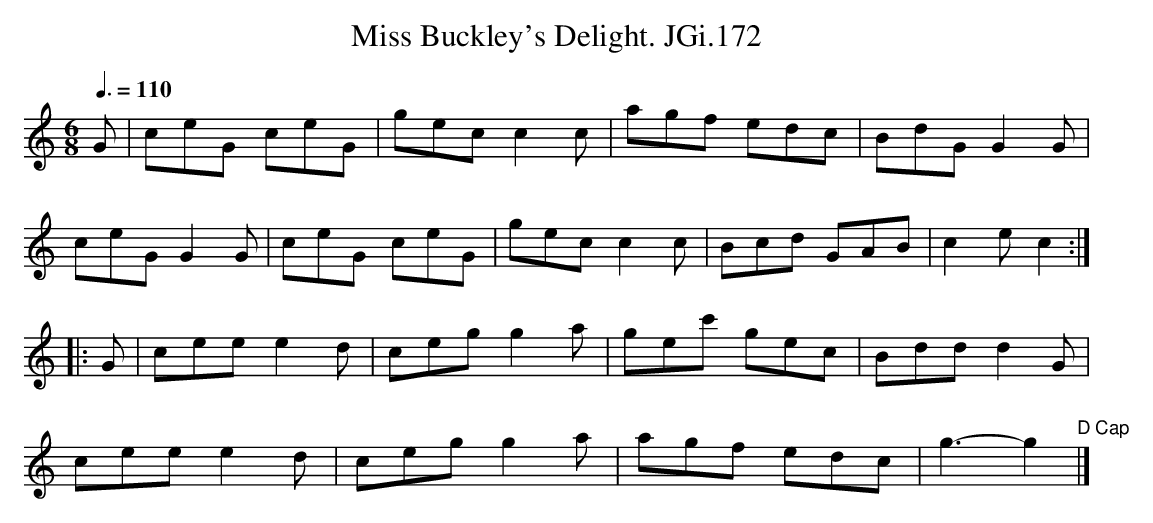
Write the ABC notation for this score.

X:1
T:Miss Buckley's Delight. JGi.172
M:6/8
L:1/8
Q:3/8=110
K:C
G|ceG ceG|gecc2c|agf edc|BdGG2G|
ceGG2G|ceG ceG|gecc2c|Bcd GAB|c2ec2:|
|:G|ceee2d|cegg2a|gec' gec|Bddd2G|
ceee2d|cegg2a|agf edc|g3-g2"D Cap"|]
